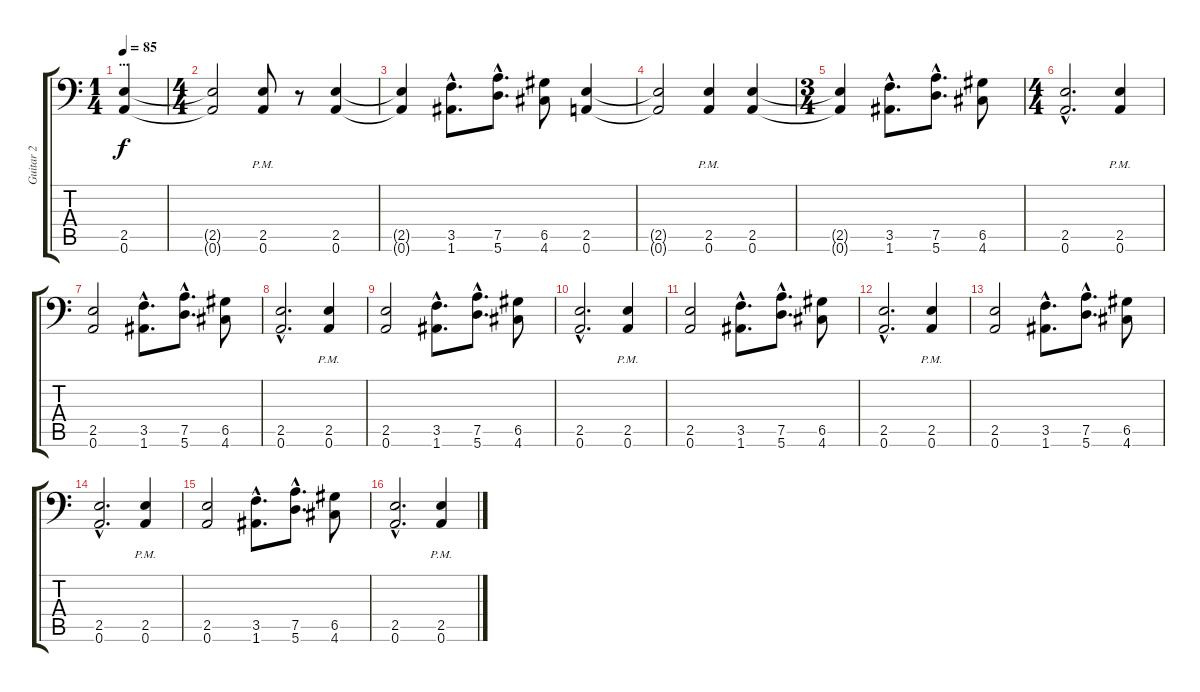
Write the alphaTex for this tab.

\track ("Guitar 2" "Guitar 2") {instrument overdrivenguitar}
\staff {score tabs}
\tuning (A3 E3 C3 G2 D2 A1) {hide}
\ts (1 4)
\section ("" "...")
\tempo 85
\clef f4
\ks c
(2.5 0.6).4{dy f} |
\ts (4 4)
(2.5{t} 0.6{t}).2 (2.5{pm} 0.6{pm}).8 r.8 (2.5 0.6).4 |
(2.5{t} 0.6{t}).4 (3.5{hac} 1.6{hac}).8{d} (7.5{hac} 5.6{hac}).8{d} (6.5 4.6).8 (2.5 0.6).4 |
(2.5{t} 0.6{t}).2 (2.5{pm} 0.6{pm}).4 (2.5 0.6).4 |
\ts (3 4)
(2.5{t} 0.6{t}).4 (3.5{hac} 1.6{hac}).8{d} (7.5{hac} 5.6{hac}).8{d} (6.5 4.6).8 |
\ts (4 4)
(2.5{hac} 0.6{hac}).2{d} (2.5{pm} 0.6{pm}).4 |
(2.5 0.6).2 (3.5{hac} 1.6{hac}).8{d} (7.5{hac} 5.6{hac}).8{d} (6.5 4.6).8 |
(2.5{hac} 0.6{hac}).2{d} (2.5{pm} 0.6{pm}).4 |
(2.5 0.6).2 (3.5{hac} 1.6{hac}).8{d} (7.5{hac} 5.6{hac}).8{d} (6.5 4.6).8 |
(2.5{hac} 0.6{hac}).2{d} (2.5{pm} 0.6{pm}).4 |
(2.5 0.6).2 (3.5{hac} 1.6{hac}).8{d} (7.5{hac} 5.6{hac}).8{d} (6.5 4.6).8 |
(2.5{hac} 0.6{hac}).2{d} (2.5{pm} 0.6{pm}).4 |
(2.5 0.6).2 (3.5{hac} 1.6{hac}).8{d} (7.5{hac} 5.6{hac}).8{d} (6.5 4.6).8 |
(2.5{hac} 0.6{hac}).2{d} (2.5{pm} 0.6{pm}).4 |
(2.5 0.6).2 (3.5{hac} 1.6{hac}).8{d} (7.5{hac} 5.6{hac}).8{d} (6.5 4.6).8 |
(2.5{hac} 0.6{hac}).2{d} (2.5{pm} 0.6{pm}).4
